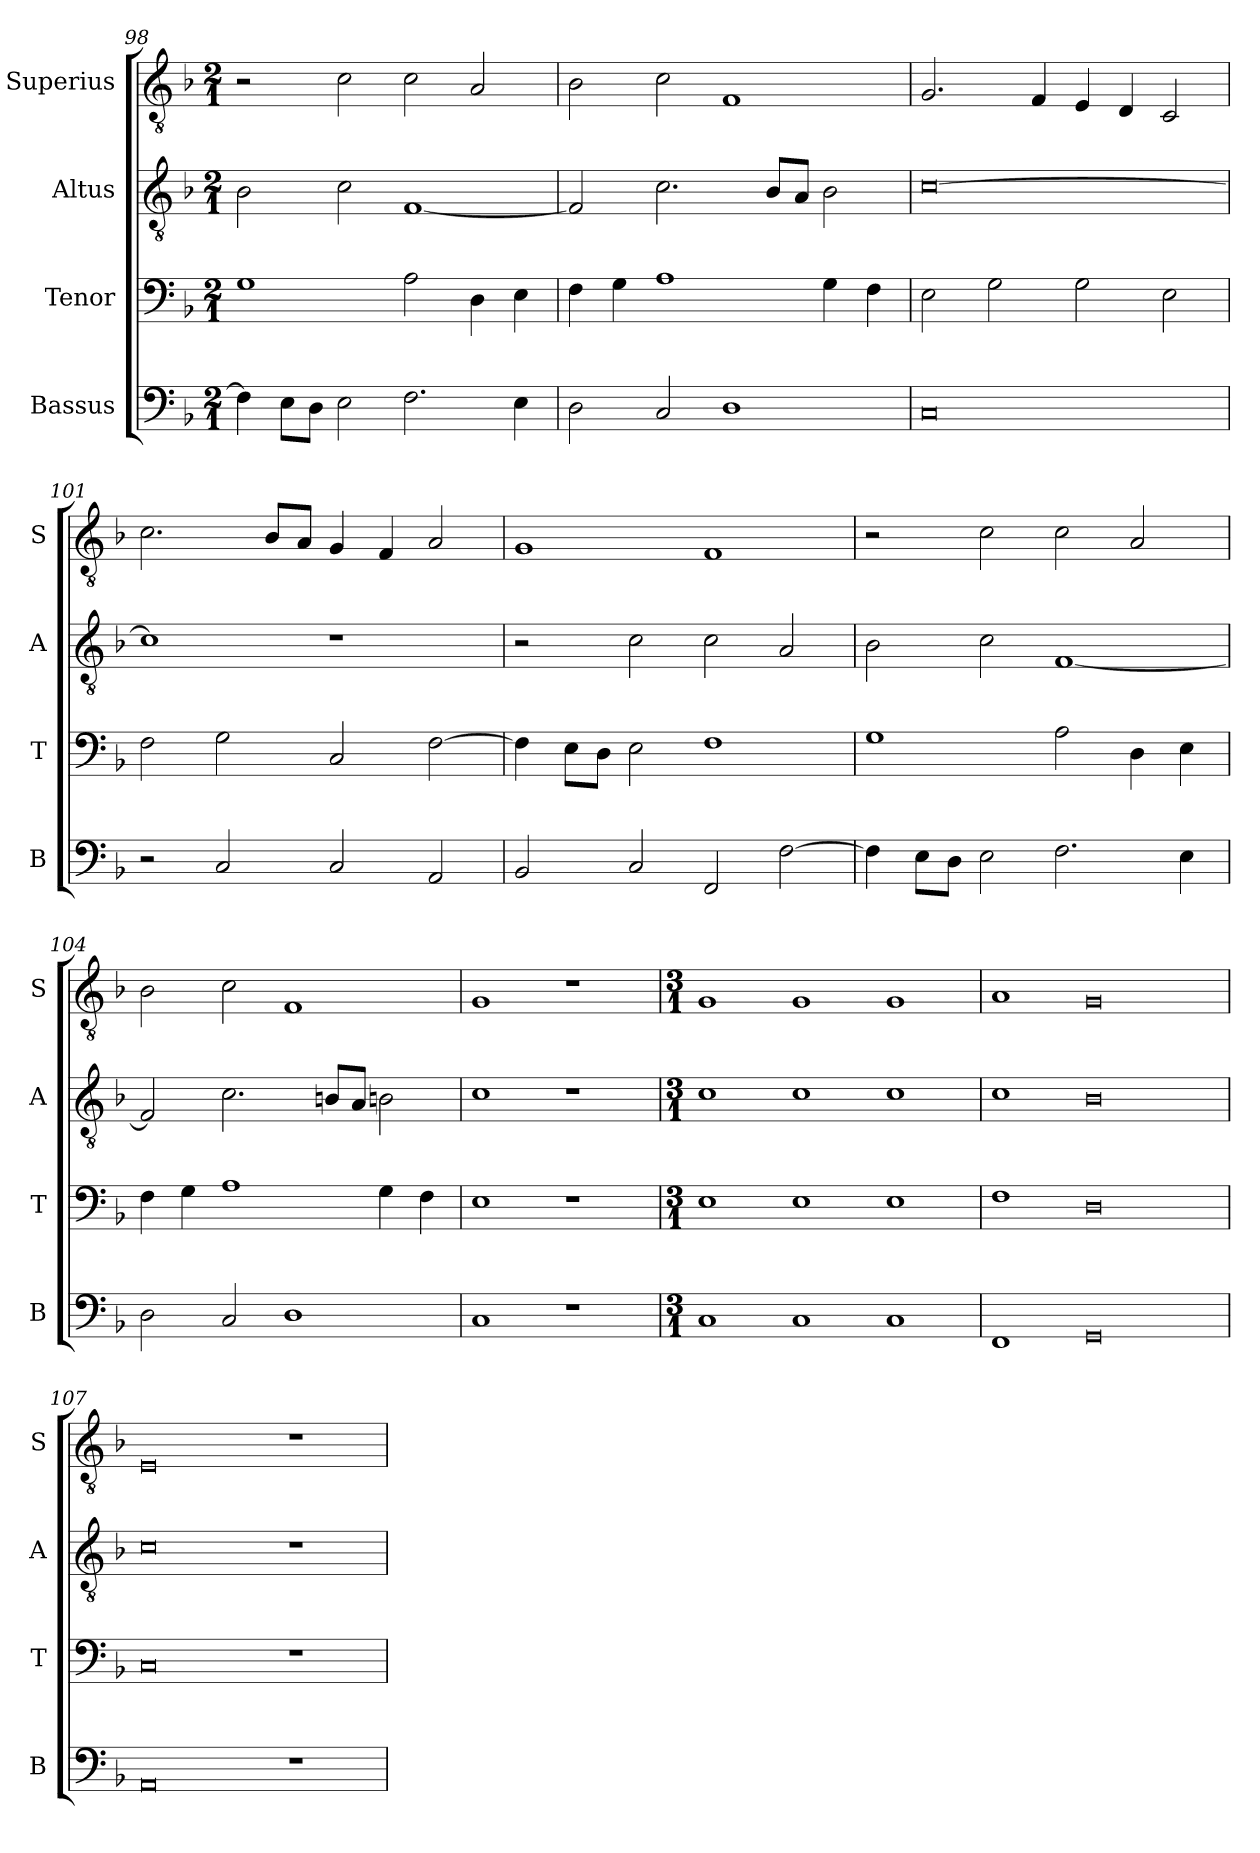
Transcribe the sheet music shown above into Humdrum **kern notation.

**kern	**kern	**kern	**kern
*part4	*part3	*part2	*part1
*staff4	*staff3	*staff2	*staff1
*I"Bassus	*I"Tenor	*I"Altus	*I"Superius
*I'B	*I'T	*I'A	*I'S
*clefF4	*clefF4	*clefGv2	*clefGv2
*k[b-]	*k[b-]	*k[b-]	*k[b-]
*F:	*F:	*F:	*F:
*M2/1	*M2/1	*M2/1	*M2/1
=98	=98	=98	=98
4F]	1G	2B-	2r
8EL	.	.	.
8DJ	.	.	.
2E	.	2c	2c
2.F	2A	[1F	2c
.	4D	.	2A
4E	4E	.	.
=99	=99	=99	=99
2D	4F	2F]	2B-
.	4G	.	.
2C	1A	2.c	2c
1D	.	.	1F
.	.	8B-L	.
.	.	8AJ	.
.	4G	2B-	.
.	4F	.	.
=100	=100	=100	=100
0C	2E	[0c	2.G
.	2G	.	.
.	.	.	4F
.	2G	.	4E
.	.	.	4D
.	2E	.	2C
=101	=101	=101	=101
2r	2F	1c]	2.c
2C	2G	.	.
.	.	.	8B-L
.	.	.	8AJ
2C	2C	1r	4G
.	.	.	4F
2AA	[2F	.	2A
=102	=102	=102	=102
2BB-	4F]	2r	1G
.	8EL	.	.
.	8DJ	.	.
2C	2E	2c	.
2FF	1F	2c	1F
[2F	.	2A	.
=103	=103	=103	=103
4F]	1G	2B-	2r
8EL	.	.	.
8DJ	.	.	.
2E	.	2c	2c
2.F	2A	[1F	2c
.	4D	.	2A
4E	4E	.	.
=104	=104	=104	=104
2D	4F	2F]	2B-
.	4G	.	.
2C	1A	2.c	2c
1D	.	.	1F
.	.	8BnL	.
.	.	8AJ	.
.	4G	2Bn	.
.	4F	.	.
=105	=105	=105	=105
1C	1E	1c	1G
1r	1r	1r	1r
=	=	=	=
*M3/1	*M3/1	*M3/1	*M3/1
1C	1E	1c	1G
1C	1E	1c	1G
1C	1E	1c	1G
=106	=106	=106	=106
1FF	1F	1c	1A
0GG	0D	0B-	0G
=107	=107	=107	=107
0AA	0C	0c	0E
1r	1r	1r	1r
=	=	=	=
*-	*-	*-	*-
